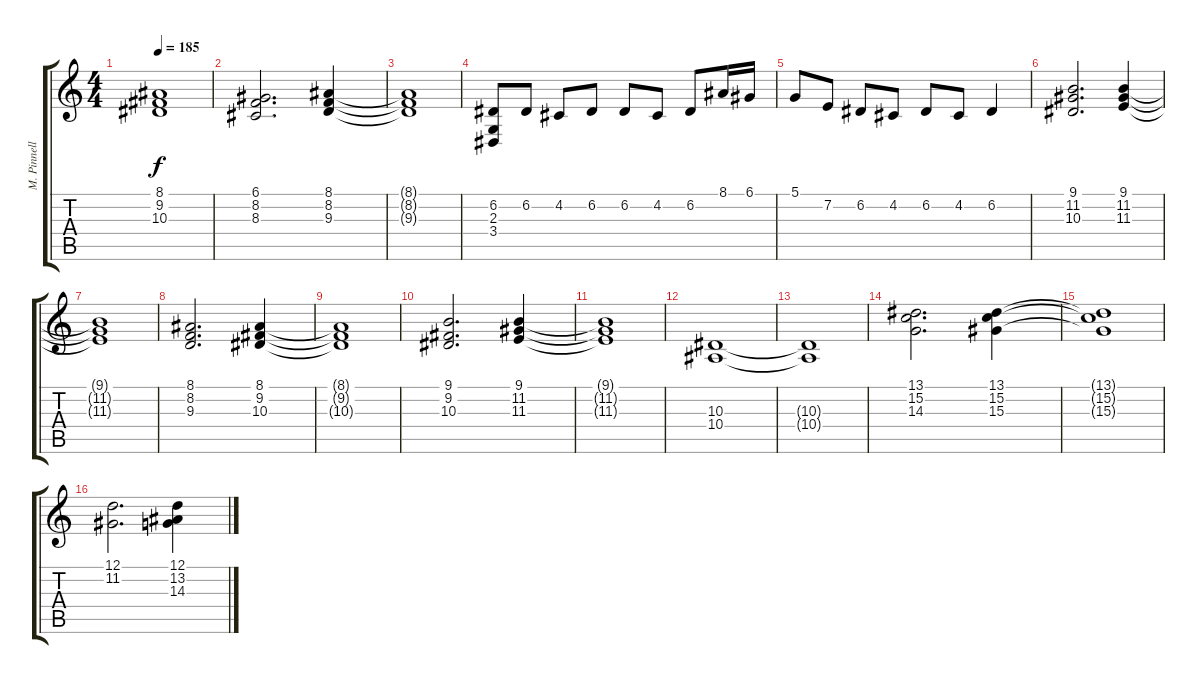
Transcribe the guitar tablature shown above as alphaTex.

\track ("M. Pinnella (Base)" "M. Pinnell") {instrument stringensemble1}
\staff {score tabs}
\tuning (D4 A3 F3 C3 G2 D2) {hide}
\ts (4 4)
\tempo 185
\clef g2
\ks c
(8.1{t} 9.2{t} 10.3{t}).1{dy f} |
(6.1 8.2 8.3).2{d} (8.1 8.2 9.3).4 |
(8.1{t} 8.2{t} 9.3{t}).1 |
(6.2 2.3 3.4).8 6.2.8 4.2.8 6.2.8 6.2.8 4.2.8 6.2.8 8.1.16 6.1.16 |
5.1.8 7.2.8 6.2.8 4.2.8 6.2.8 4.2.8 6.2.4 |
(9.1 11.2 10.3).2{d} (9.1 11.2 11.3).4 |
(9.1{t} 11.2{t} 11.3{t}).1 |
(8.1 8.2 9.3).2{d} (8.1 9.2 10.3).4 |
(8.1{t} 9.2{t} 10.3{t}).1 |
(9.1 9.2 10.3).2{d} (9.1 11.2 11.3).4 |
(9.1{t} 11.2{t} 11.3{t}).1 |
(10.3 10.4).1 |
(10.3{t} 10.4{t}).1 |
(13.1 15.2 14.3).2{d} (13.1 15.2 15.3).4 |
(13.1{t} 15.2{t} 15.3{t}).1 |
(12.1 11.2).2{d} (12.1 13.2 14.3).4
